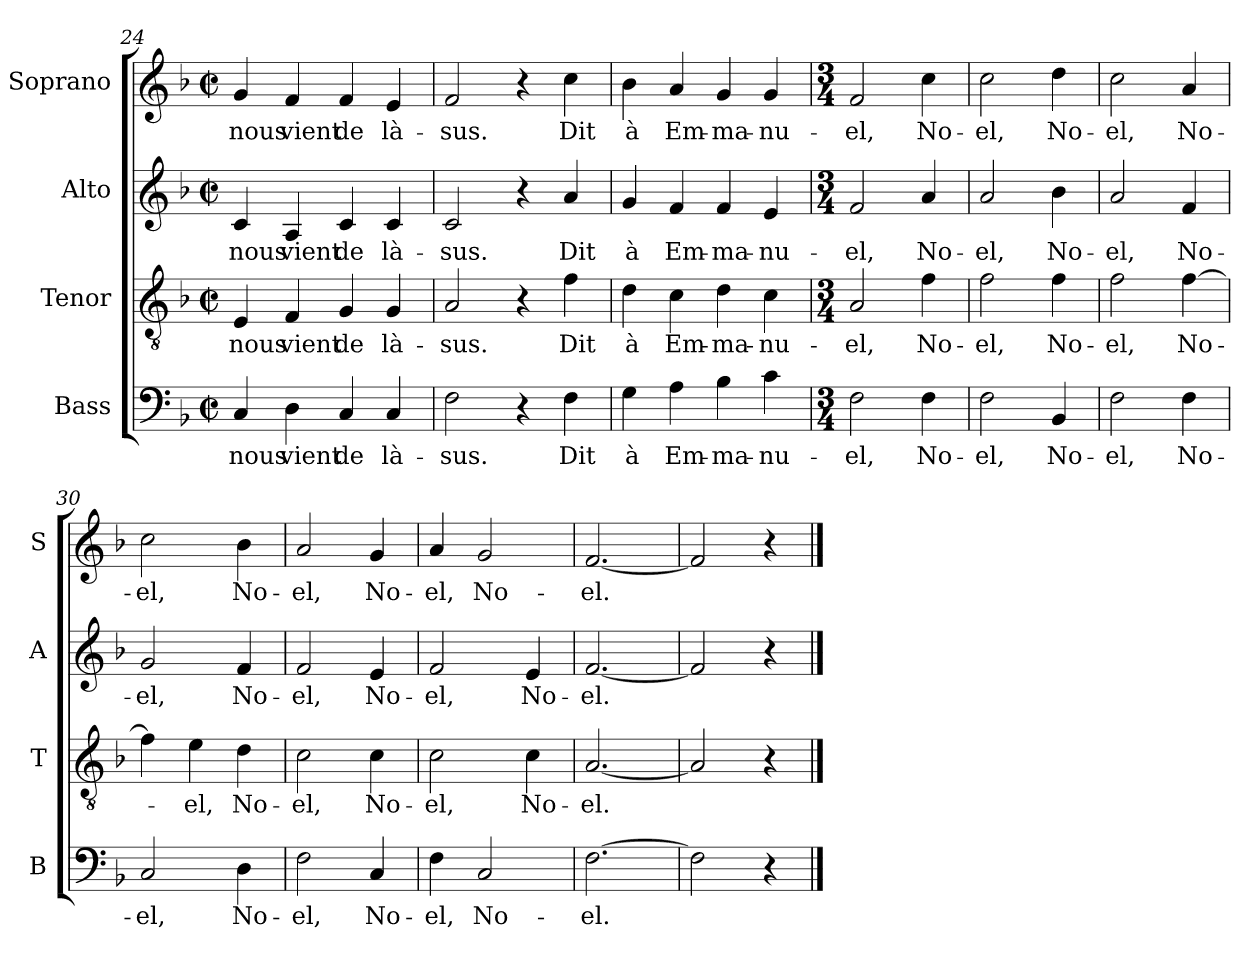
**kern	**text	**kern	**text	**kern	**text	**kern	**text
*part4	*part4	*part3	*part3	*part2	*part2	*part1	*part1
*staff4	*staff4	*staff3	*staff3	*staff2	*staff2	*staff1	*staff1
*I"Bass	*	*I"Tenor	*	*I"Alto	*	*I"Soprano	*
*I'B	*	*I'T	*	*I'A	*	*I'S	*
*clefF4	*	*clefGv2	*	*clefG2	*	*clefG2	*
*k[b-]	*	*k[b-]	*	*k[b-]	*	*k[b-]	*
*F:	*	*F:	*	*F:	*	*F:	*
*M2/2	*	*M2/2	*	*M2/2	*	*M2/2	*
*met(c|)	*	*met(c|)	*	*met(c|)	*	*met(c|)	*
=24	=24	=24	=24	=24	=24	=24	=24
!	!LO:LY:b	!	!LO:LY:b	!	!LO:LY:b	!	!LO:LY:b
4C/	nous	4E/	nous	4c/	nous	4g/	nous
!	!LO:LY:b	!	!LO:LY:b	!	!LO:LY:b	!	!LO:LY:b
4D\	vient	4F/	vient	4A/	vient	4f/	vient
!	!LO:LY:b	!	!LO:LY:b	!	!LO:LY:b	!	!LO:LY:b
4C/	de	4G/	de	4c/	de	4f/	de
!	!LO:LY:b	!	!LO:LY:b	!	!LO:LY:b	!	!LO:LY:b
4C/	là-	4G/	là-	4c/	là-	4e/	là-
=25	=25	=25	=25	=25	=25	=25	=25
!	!LO:LY:b	!	!LO:LY:b	!	!LO:LY:b	!	!LO:LY:b
2F\	-sus.	2A/	-sus.	2c/	-sus.	2f/	-sus.
4r	.	4r	.	4r	.	4r	.
!	!LO:LY:b	!	!LO:LY:b	!	!LO:LY:b	!	!LO:LY:b
4F\	Dit	4f\	Dit	4a/	Dit	4cc\	Dit
=26	=26	=26	=26	=26	=26	=26	=26
!	!LO:LY:b	!	!LO:LY:b	!	!LO:LY:b	!	!LO:LY:b
4G\	à	4d\	à	4g/	à	4b-\	à
!	!LO:LY:b	!	!LO:LY:b	!	!LO:LY:b	!	!LO:LY:b
4A\	Em-	4c\	Em-	4f/	Em-	4a/	Em-
!	!LO:LY:b	!	!LO:LY:b	!	!LO:LY:b	!	!LO:LY:b
4B-\	-ma-	4d\	-ma-	4f/	-ma-	4g/	-ma-
!	!LO:LY:b	!	!LO:LY:b	!	!LO:LY:b	!	!LO:LY:b
4c\	-nu-	4c\	-nu-	4e/	-nu-	4g/	-nu-
=27	=27	=27	=27	=27	=27	=27	=27
*M3/4	*	*M3/4	*	*M3/4	*	*M3/4	*
!	!LO:LY:b	!	!LO:LY:b	!	!LO:LY:b	!	!LO:LY:b
2F\	-el,	2A/	-el,	2f/	-el,	2f/	-el,
!	!LO:LY:b	!	!LO:LY:b	!	!LO:LY:b	!	!LO:LY:b
4F\	No-	4f\	No-	4a/	No-	4cc\	No-
=28	=28	=28	=28	=28	=28	=28	=28
!	!LO:LY:b	!	!LO:LY:b	!	!LO:LY:b	!	!LO:LY:b
2F\	-el,	2f\	-el,	2a/	-el,	2cc\	-el,
!	!LO:LY:b	!	!LO:LY:b	!	!LO:LY:b	!	!LO:LY:b
4BB-/	No-	4f\	No-	4b-\	No-	4dd\	No-
!!LO:LB:g=z
=29	=29	=29	=29	=29	=29	=29	=29
!	!LO:LY:b	!	!LO:LY:b	!	!LO:LY:b	!	!LO:LY:b
2F\	-el,	2f\	-el,	2a/	-el,	2cc\	-el,
!	!LO:LY:b	!	!LO:LY:b	!	!LO:LY:b	!	!LO:LY:b
4F\	No-	[4f\	No-	4f/	No-	4a/	No-
=30	=30	=30	=30	=30	=30	=30	=30
!	!LO:LY:b	!	!	!	!LO:LY:b	!	!LO:LY:b
2C/	-el,	4f\]	.	2g/	-el,	2cc\	-el,
!	!	!	!LO:LY:b	!	!	!	!
.	.	4e\	-el,	.	.	.	.
!	!LO:LY:b	!	!LO:LY:b	!	!LO:LY:b	!	!LO:LY:b
4D\	No-	4d\	No-	4f/	No-	4b-\	No-
=31	=31	=31	=31	=31	=31	=31	=31
!	!LO:LY:b	!	!LO:LY:b	!	!LO:LY:b	!	!LO:LY:b
2F\	-el,	2c\	-el,	2f/	-el,	2a/	-el,
!	!LO:LY:b	!	!LO:LY:b	!	!LO:LY:b	!	!LO:LY:b
4C/	No-	4c\	No-	4e/	No-	4g/	No-
=32	=32	=32	=32	=32	=32	=32	=32
!	!LO:LY:b	!	!LO:LY:b	!	!LO:LY:b	!	!LO:LY:b
4F\	-el,	2c\	-el,	2f/	-el,	4a/	-el,
!	!LO:LY:b	!	!	!	!	!	!LO:LY:b
2C/	No-	.	.	.	.	2g/	No-
!	!	!	!LO:LY:b	!	!LO:LY:b	!	!
.	.	4c\	No-	4e/	No-	.	.
=33	=33	=33	=33	=33	=33	=33	=33
!	!LO:LY:b	!	!LO:LY:b	!	!LO:LY:b	!	!LO:LY:b
[2.F\	-el.	[2.A/	-el.	[2.f/	-el.	[2.f/	-el.
=34	=34	=34	=34	=34	=34	=34	=34
2F\]	.	2A/]	.	2f/]	.	2f/]	.
4r	.	4r	.	4r	.	4r	.
==	==	==	==	==	==	==	==
*-	*-	*-	*-	*-	*-	*-	*-
